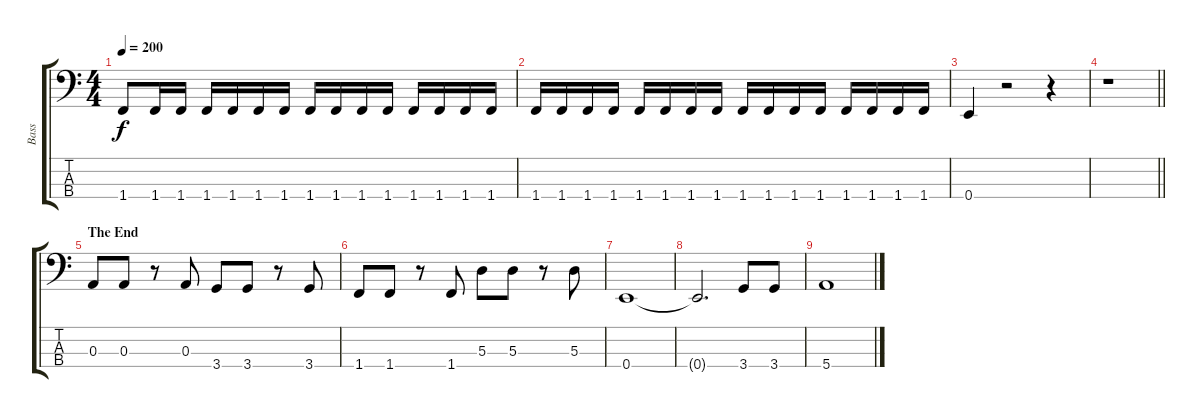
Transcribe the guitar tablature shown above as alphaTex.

\track ("Bass" "Bass") {instrument electricbassfinger}
\staff {score tabs}
\tuning (G2 D2 A1 E1) {hide}
\ts (4 4)
\tempo 200
\clef f4
\ks c
1.4.8{dy f} 1.4.16 1.4.16 1.4.16 1.4.16 1.4.16 1.4.16 1.4.16 1.4.16 1.4.16 1.4.16 1.4.16 1.4.16 1.4.16 1.4.16 |
1.4.16 1.4.16 1.4.16 1.4.16 1.4.16 1.4.16 1.4.16 1.4.16 1.4.16 1.4.16 1.4.16 1.4.16 1.4.16 1.4.16 1.4.16 1.4.16 |
0.4.4 r.2 r.4 |
\barLineRight lightlight
r.1 |
\section ("" "The End")
0.3.8 0.3.8 r.8 0.3.8 3.4.8 3.4.8 r.8 3.4.8 |
1.4.8 1.4.8 r.8 1.4.8 5.3.8 5.3.8 r.8 5.3.8 |
0.4.1 |
0.4{t}.2{d} 3.4.8 3.4.8 |
5.4.1
